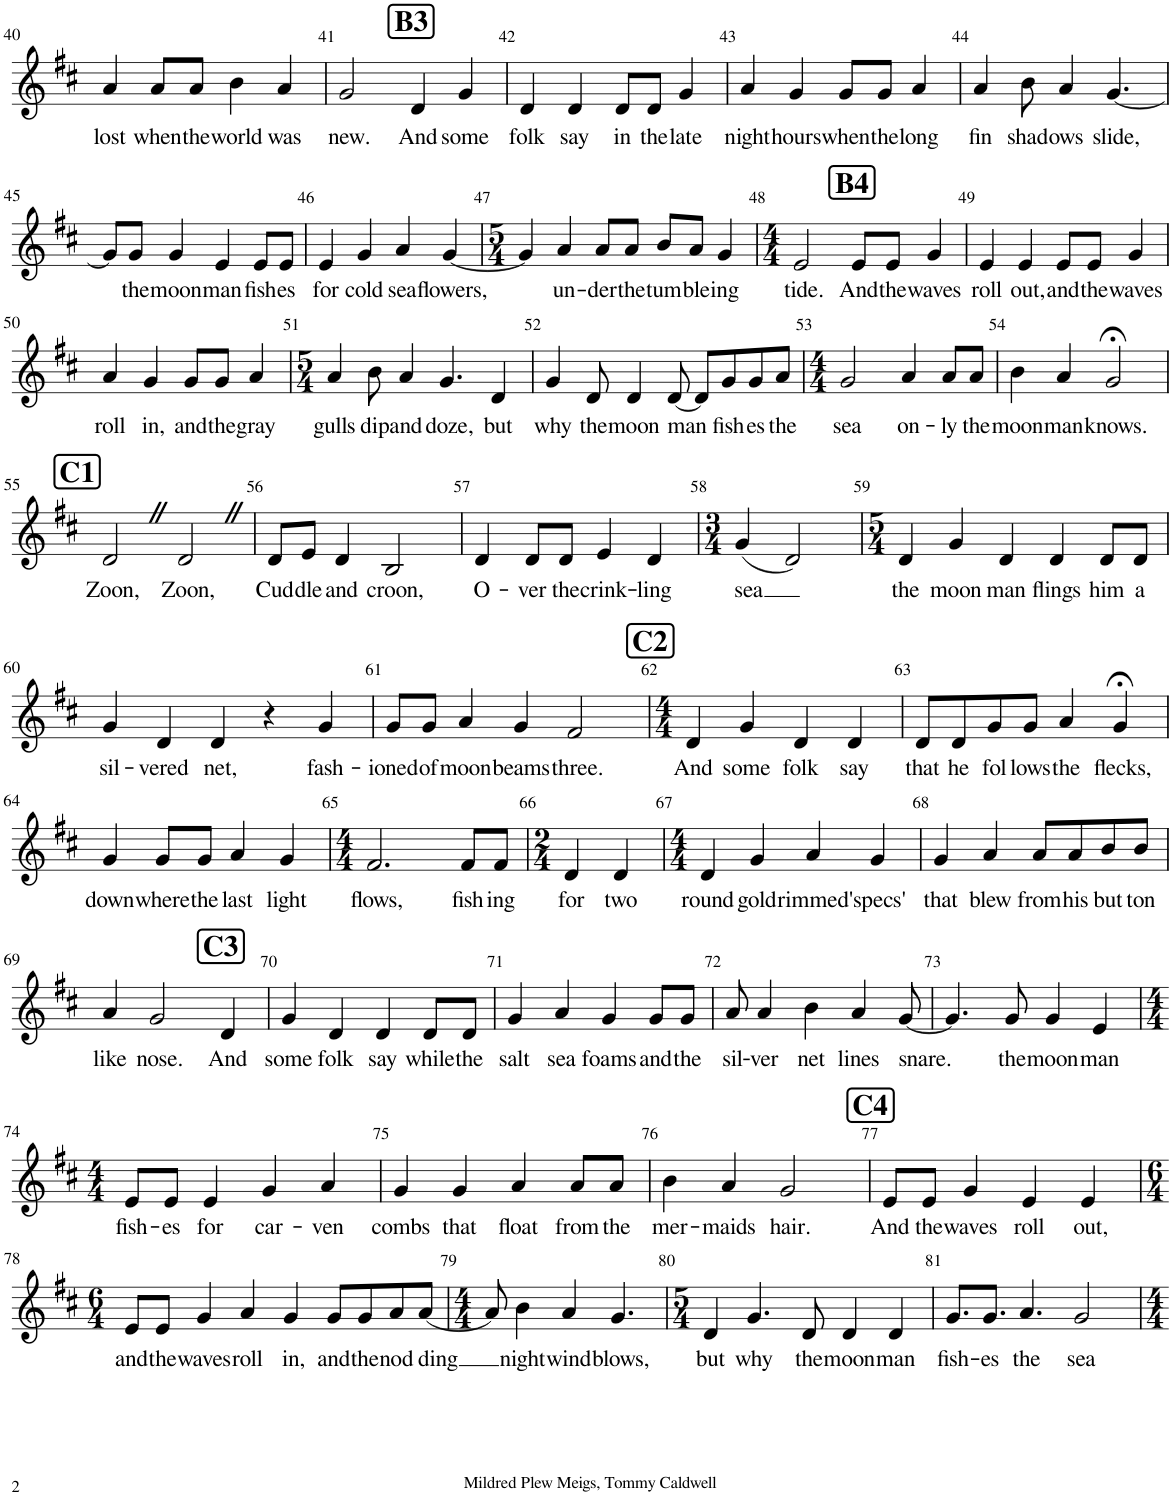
**kern	**text
*part1	*part1
*staff1	*staff1
*I"Voice	*
*I'Vo.	*
!!LO:PB:g=z
*clefG2	*
*k[f#c#]	*
*M4/4	*
=40	=40
!	!LO:LY:b
4a/	lost
!	!LO:LY:b
8a/L	when
!	!LO:LY:b
8a/J	the
!	!LO:LY:b
4b\	world
!	!LO:LY:b
4a/	was
!!LO:REH:place=s1:a:B:cj:fs=14:t=B3:qo=2
=41	=41
!	!LO:LY:b
2g/	new.
!	!LO:LY:b
4d/	And
!	!LO:LY:b
4g/	some
=42	=42
!	!LO:LY:b
4d/	folk
!	!LO:LY:b
4d/	say
!	!LO:LY:b
8d/L	in
!	!LO:LY:b
8d/J	the
!	!LO:LY:b
4g/	late
=43	=43
!	!LO:LY:b
4a/	night
!	!LO:LY:b
4g/	hours
!	!LO:LY:b
8g/L	when
!	!LO:LY:b
8g/J	the
!	!LO:LY:b
4a/	long
=44	=44
!	!LO:LY:b
4a/	fin
!	!LO:LY:b
8b\	shad-
!	!LO:LY:b
4a/	-ows
!	!LO:LY:b
[4.g/	slide,
!!LO:LB:g=z
=45	=45
8g/L]	.
!	!LO:LY:b
8g/J	the
!	!LO:LY:b
4g/	moon
!	!LO:LY:b
4e/	man
!	!LO:LY:b
8e/L	fish-
!	!LO:LY:b
8e/J	-es
=46	=46
!	!LO:LY:b
4e/	for
!	!LO:LY:b
4g/	cold
!	!LO:LY:b
4a/	sea
!	!LO:LY:b
[4g/	flowers,
=47	=47
*M5/4	*
4g/]	.
!	!LO:LY:b
4a/	un-
!	!LO:LY:b
8a/L	-der
!	!LO:LY:b
8a/J	the
!	!LO:LY:b
8b/L	tum-
!	!LO:LY:b
8a/J	-ble-
!	!LO:LY:b
4g/	-ing
!!LO:REH:place=s1:a:B:cj:fs=14:t=B4:qo=2
=48	=48
*M4/4	*
!	!LO:LY:b
2e/	tide.
!	!LO:LY:b
8e/L	And
!	!LO:LY:b
8e/J	the
!	!LO:LY:b
4g/	waves
=49	=49
!	!LO:LY:b
4e/	roll
!	!LO:LY:b
4e/	out,
!	!LO:LY:b
8e/L	and
!	!LO:LY:b
8e/J	the
!	!LO:LY:b
4g/	waves
!!LO:LB:g=z
=50	=50
!	!LO:LY:b
4a/	roll
!	!LO:LY:b
4g/	in,
!	!LO:LY:b
8g/L	and
!	!LO:LY:b
8g/J	the
!	!LO:LY:b
4a/	gray
=51	=51
*M5/4	*
!	!LO:LY:b
4a/	gulls
!	!LO:LY:b
8b\	dip
!	!LO:LY:b
4a/	and
!	!LO:LY:b
4.g/	doze,
!	!LO:LY:b
4d/	but
=52	=52
!	!LO:LY:b
4g/	why
!	!LO:LY:b
8d/	the
!	!LO:LY:b
4d/	moon
!	!LO:LY:b
[8d/	man
8d/L]	.
!	!LO:LY:b
8g/	fish-
!	!LO:LY:b
8g/	-es
!	!LO:LY:b
8a/J	the
=53	=53
*M4/4	*
!	!LO:LY:b
2g/	sea
!	!LO:LY:b
4a/	on-
!	!LO:LY:b
8a/L	-ly
!	!LO:LY:b
8a/J	the
=54	=54
!	!LO:LY:b
4b\	moon
!	!LO:LY:b
4a/	man
!	!LO:LY:b
2g;</	knows.
!!LO:LB:g=z
!!LO:REH:place=s1:a:B:cj:fs=14:t=C1
=55	=55
!	!LO:LY:b
2dZ/	Zoon,
!	!LO:LY:b
2dZ/	Zoon,
=56	=56
!	!LO:LY:b
8d/L	Cud-
!	!LO:LY:b
8e/J	-dle
!	!LO:LY:b
4d/	and
!	!LO:LY:b
2B/	croon,
=57	=57
!	!LO:LY:b
4d/	O-
!	!LO:LY:b
8d/L	-ver
!	!LO:LY:b
8d/J	the
!	!LO:LY:b
4e/	crink-
!	!LO:LY:b
4d/	-ling
=58	=58
*M3/4	*
!	!LO:LY:b
(4g/	sea
2d/)	.
=59	=59
*M5/4	*
!	!LO:LY:b
4d/	the
!	!LO:LY:b
4g/	moon
!	!LO:LY:b
4d/	man
!	!LO:LY:b
4d/	flings
!	!LO:LY:b
8d/L	him
!	!LO:LY:b
8d/J	a
!!LO:LB:g=z
=60	=60
!	!LO:LY:b
4g/	sil-
!	!LO:LY:b
4d/	-vered
!	!LO:LY:b
4d/	net,
4r	.
!	!LO:LY:b
4g/	fash-
=61	=61
!	!LO:LY:b
8g/L	-ioned
!	!LO:LY:b
8g/J	of
!	!LO:LY:b
4a/	moon
!	!LO:LY:b
4g/	beams
!	!LO:LY:b
2f#/	three.
!!LO:REH:place=s1:a:B:cj:fs=14:t=C2
=62	=62
*M4/4	*
!	!LO:LY:b
4d/	And
!	!LO:LY:b
4g/	some
!	!LO:LY:b
4d/	folk
!	!LO:LY:b
4d/	say
=63	=63
!	!LO:LY:b
8d/L	that
!	!LO:LY:b
8d/	he
!	!LO:LY:b
8g/	fol-
!	!LO:LY:b
8g/J	-lows
!	!LO:LY:b
4a/	the
!	!LO:LY:b
4g;</	flecks,
!!LO:LB:g=z
=64	=64
!	!LO:LY:b
4g/	down
!	!LO:LY:b
8g/L	where
!	!LO:LY:b
8g/J	the
!	!LO:LY:b
4a/	last
!	!LO:LY:b
4g/	light
=65	=65
*M4/4	*
!	!LO:LY:b
2.f#/	flows,
!	!LO:LY:b
8f#/L	fish-
!	!LO:LY:b
8f#/J	-ing
=66	=66
*M2/4	*
!	!LO:LY:b
4d/	for
!	!LO:LY:b
4d/	two
=67	=67
*M4/4	*
!	!LO:LY:b
4d/	round
!	!LO:LY:b
4g/	gold
!	!LO:LY:b
4a/	rimmed
!	!LO:LY:b
4g/	'specs'
=68	=68
!	!LO:LY:b
4g/	that
!	!LO:LY:b
4a/	blew
!	!LO:LY:b
8a/L	from
!	!LO:LY:b
8a/	his
!	!LO:LY:b
8b/	but-
!	!LO:LY:b
8b/J	-ton
!!LO:LB:g=z
!!LO:REH:place=s1:a:B:cj:fs=14:t=C3:qo=3
=69	=69
!	!LO:LY:b
4a/	like
!	!LO:LY:b
2g/	nose.
!	!LO:LY:b
4d/	And
=70	=70
!	!LO:LY:b
4g/	some
!	!LO:LY:b
4d/	folk
!	!LO:LY:b
4d/	say
!	!LO:LY:b
8d/L	while
!	!LO:LY:b
8d/J	the
=71	=71
!	!LO:LY:b
4g/	salt
!	!LO:LY:b
4a/	sea
!	!LO:LY:b
4g/	foams
!	!LO:LY:b
8g/L	and
!	!LO:LY:b
8g/J	the
=72	=72
!	!LO:LY:b
8a/	sil-
!	!LO:LY:b
4a/	-ver
!	!LO:LY:b
4b\	net
!	!LO:LY:b
4a/	lines
!	!LO:LY:b
[8g/	snare.
=73	=73
4.g/]	.
!	!LO:LY:b
8g/	the
!	!LO:LY:b
4g/	moon
!	!LO:LY:b
4e/	man
!!LO:LB:g=z
=74	=74
*M4/4	*
!	!LO:LY:b
8e/L	fish-
!	!LO:LY:b
8e/J	-es
!	!LO:LY:b
4e/	for
!	!LO:LY:b
4g/	car-
!	!LO:LY:b
4a/	-ven
=75	=75
!	!LO:LY:b
4g/	combs
!	!LO:LY:b
4g/	that
!	!LO:LY:b
4a/	float
!	!LO:LY:b
8a/L	from
!	!LO:LY:b
8a/J	the
=76	=76
!	!LO:LY:b
4b\	mer-
!	!LO:LY:b
4a/	-maids
!	!LO:LY:b
2g/	hair.
!!LO:REH:place=s1:a:B:cj:fs=14:t=C4
=77	=77
!	!LO:LY:b
8e/L	And
!	!LO:LY:b
8e/J	the
!	!LO:LY:b
4g/	waves
!	!LO:LY:b
4e/	roll
!	!LO:LY:b
4e/	out,
!!LO:LB:g=z
=78	=78
*M6/4	*
!	!LO:LY:b
8e/L	and
!	!LO:LY:b
8e/J	the
!	!LO:LY:b
4g/	waves
!	!LO:LY:b
4a/	roll
!	!LO:LY:b
4g/	in,
!	!LO:LY:b
8g/L	and
!	!LO:LY:b
8g/	the
!	!LO:LY:b
8a/	nod-
!	!LO:LY:b
[8a/J	-ding
=79	=79
*M4/4	*
8a/]	.
!	!LO:LY:b
4b\	night
!	!LO:LY:b
4a/	wind
!	!LO:LY:b
4.g/	blows,
=80	=80
*M5/4	*
!	!LO:LY:b
4d/	but
!	!LO:LY:b
4.g/	why
!	!LO:LY:b
8d/	the
!	!LO:LY:b
4d/	moon
!	!LO:LY:b
4d/	man
=81	=81
!	!LO:LY:b
8.g/L	fish-
!	!LO:LY:b
8.g/J	-es
!	!LO:LY:b
4.a/	the
!	!LO:LY:b
2g/	sea
=	=
*-	*-
